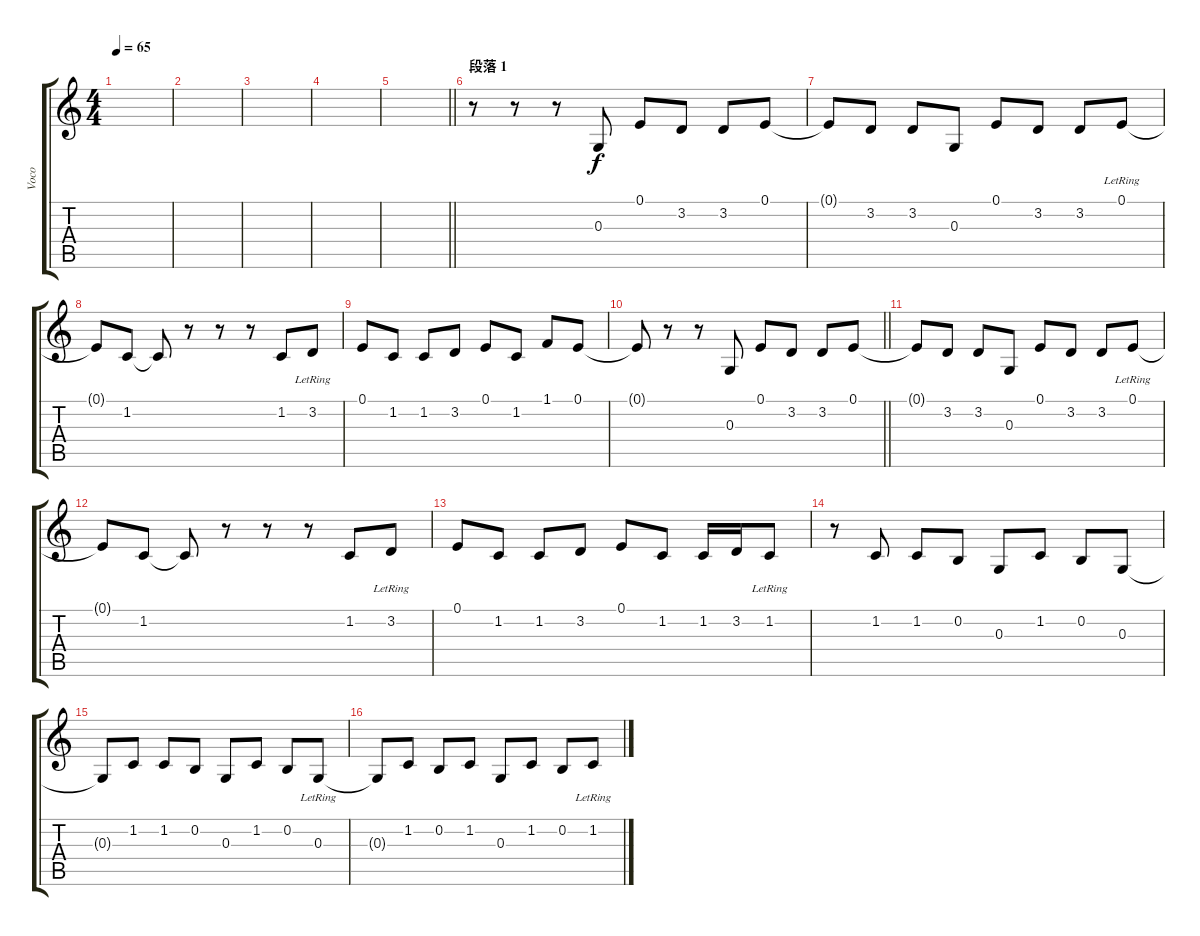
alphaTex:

\track ("Voco" "Voco") {instrument acousticgrandpiano}
\staff {score tabs}
\tuning (E4 B3 G3 D3 A2 E2) {hide}
\ts (4 4)
\tempo 65
\clef g2
\ks c
|
|
|
|
\barLineRight lightlight
|
\section ("" "段落 1")
r.8 r.8 r.8 0.3.8 0.1.8 3.2.8 3.2.8 0.1.8 |
0.1{t}.8 3.2.8 3.2.8 0.3.8 0.1.8 3.2.8 3.2.8 0.1{lr}.8 |
0.1{t}.8 1.2.8 1.2{t}.8 r.8 r.8 r.8 1.2.8 3.2{lr}.8 |
0.1.8 1.2.8 1.2.8 3.2.8 0.1.8 1.2.8 1.1.8 0.1.8 |
\barLineRight lightlight
0.1{t}.8 r.8 r.8 0.3.8 0.1.8 3.2.8 3.2.8 0.1.8 |
0.1{t}.8 3.2.8 3.2.8 0.3.8 0.1.8 3.2.8 3.2.8 0.1{lr}.8 |
0.1{t}.8 1.2.8 1.2{t}.8 r.8 r.8 r.8 1.2.8 3.2{lr}.8 |
0.1.8 1.2.8 1.2.8 3.2.8 0.1.8 1.2.8 1.2.16 3.2.16 1.2{lr}.8 |
r.8 1.2.8 1.2.8 0.2.8 0.3.8 1.2.8 0.2.8 0.3.8 |
0.3{t}.8 1.2.8 1.2.8 0.2.8 0.3.8 1.2.8 0.2.8 0.3{lr}.8 |
0.3{t}.8 1.2.8 0.2.8 1.2.8 0.3.8 1.2.8 0.2.8 1.2{lr}.8
